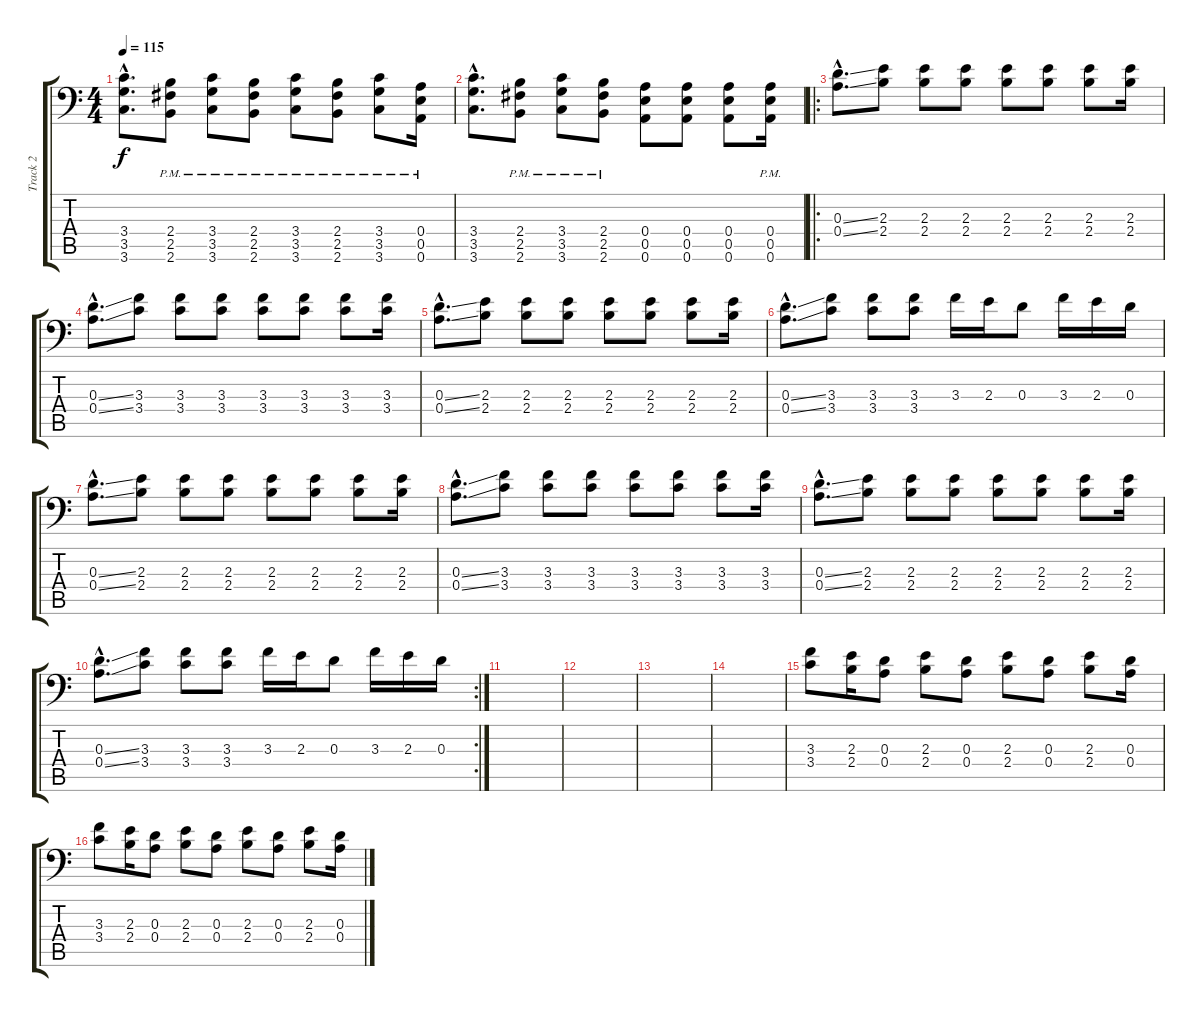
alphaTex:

\track ("Track 2" "Track 2") {instrument distortionguitar}
\staff {score tabs}
\tuning (B3 Gb3 D3 A2 E2 A1) {hide}
\ts (4 4)
\tempo 115
\clef f4
\ks c
(3.4{hac} 3.5{hac} 3.6{hac}).8{d dy f} (2.4{pm} 2.5{pm} 2.6{pm}).8 (3.4{pm} 3.5{pm} 3.6{pm}).8 (2.4{pm} 2.5{pm} 2.6{pm}).8 (3.4{pm} 3.5{pm} 3.6{pm}).8 (2.4{pm} 2.5{pm} 2.6{pm}).8 (3.4{pm} 3.5{pm} 3.6{pm}).8 (0.4{pm} 0.5{pm} 0.6{pm}).16 |
(3.4{hac} 3.5{hac} 3.6{hac}).8{d} (2.4{pm} 2.5{pm} 2.6{pm}).8 (3.4{pm} 3.5{pm} 3.6{pm}).8 (2.4{pm} 2.5{pm} 2.6{pm}).8 (0.4 0.5 0.6).8 (0.4 0.5 0.6).8 (0.4 0.5 0.6).8 (0.4{pm} 0.5{pm} 0.6{pm}).16 |
\ro
(0.3{ss hac} 0.4{ss hac}).8{d} (2.3 2.4).8 (2.3 2.4).8 (2.3 2.4).8 (2.3 2.4).8 (2.3 2.4).8 (2.3 2.4).8 (2.3 2.4).16 |
(0.3{ss hac} 0.4{ss hac}).8{d} (3.3 3.4).8 (3.3 3.4).8 (3.3 3.4).8 (3.3 3.4).8 (3.3 3.4).8 (3.3 3.4).8 (3.3 3.4).16 |
(0.3{ss hac} 0.4{ss hac}).8{d} (2.3 2.4).8 (2.3 2.4).8 (2.3 2.4).8 (2.3 2.4).8 (2.3 2.4).8 (2.3 2.4).8 (2.3 2.4).16 |
(0.3{ss hac} 0.4{ss hac}).8{d} (3.3 3.4).8 (3.3 3.4).8 (3.3 3.4).8 3.3.16 2.3.16 0.3.8 3.3.16 2.3.16 0.3.16 |
(0.3{ss hac} 0.4{ss hac}).8{d} (2.3 2.4).8 (2.3 2.4).8 (2.3 2.4).8 (2.3 2.4).8 (2.3 2.4).8 (2.3 2.4).8 (2.3 2.4).16 |
(0.3{ss hac} 0.4{ss hac}).8{d} (3.3 3.4).8 (3.3 3.4).8 (3.3 3.4).8 (3.3 3.4).8 (3.3 3.4).8 (3.3 3.4).8 (3.3 3.4).16 |
(0.3{ss hac} 0.4{ss hac}).8{d} (2.3 2.4).8 (2.3 2.4).8 (2.3 2.4).8 (2.3 2.4).8 (2.3 2.4).8 (2.3 2.4).8 (2.3 2.4).16 |
\rc 2
(0.3{ss hac} 0.4{ss hac}).8{d} (3.3 3.4).8 (3.3 3.4).8 (3.3 3.4).8 3.3.16 2.3.16 0.3.8 3.3.16 2.3.16 0.3.16 |
|
|
|
|
(3.3 3.4).8 (2.3 2.4).16 (0.3 0.4).8 (2.3 2.4).8 (0.3 0.4).8 (2.3 2.4).8 (0.3 0.4).8 (2.3 2.4).8 (0.3 0.4).16 |
(3.3 3.4).8 (2.3 2.4).16 (0.3 0.4).8 (2.3 2.4).8 (0.3 0.4).8 (2.3 2.4).8 (0.3 0.4).8 (2.3 2.4).8 (0.3 0.4).16
